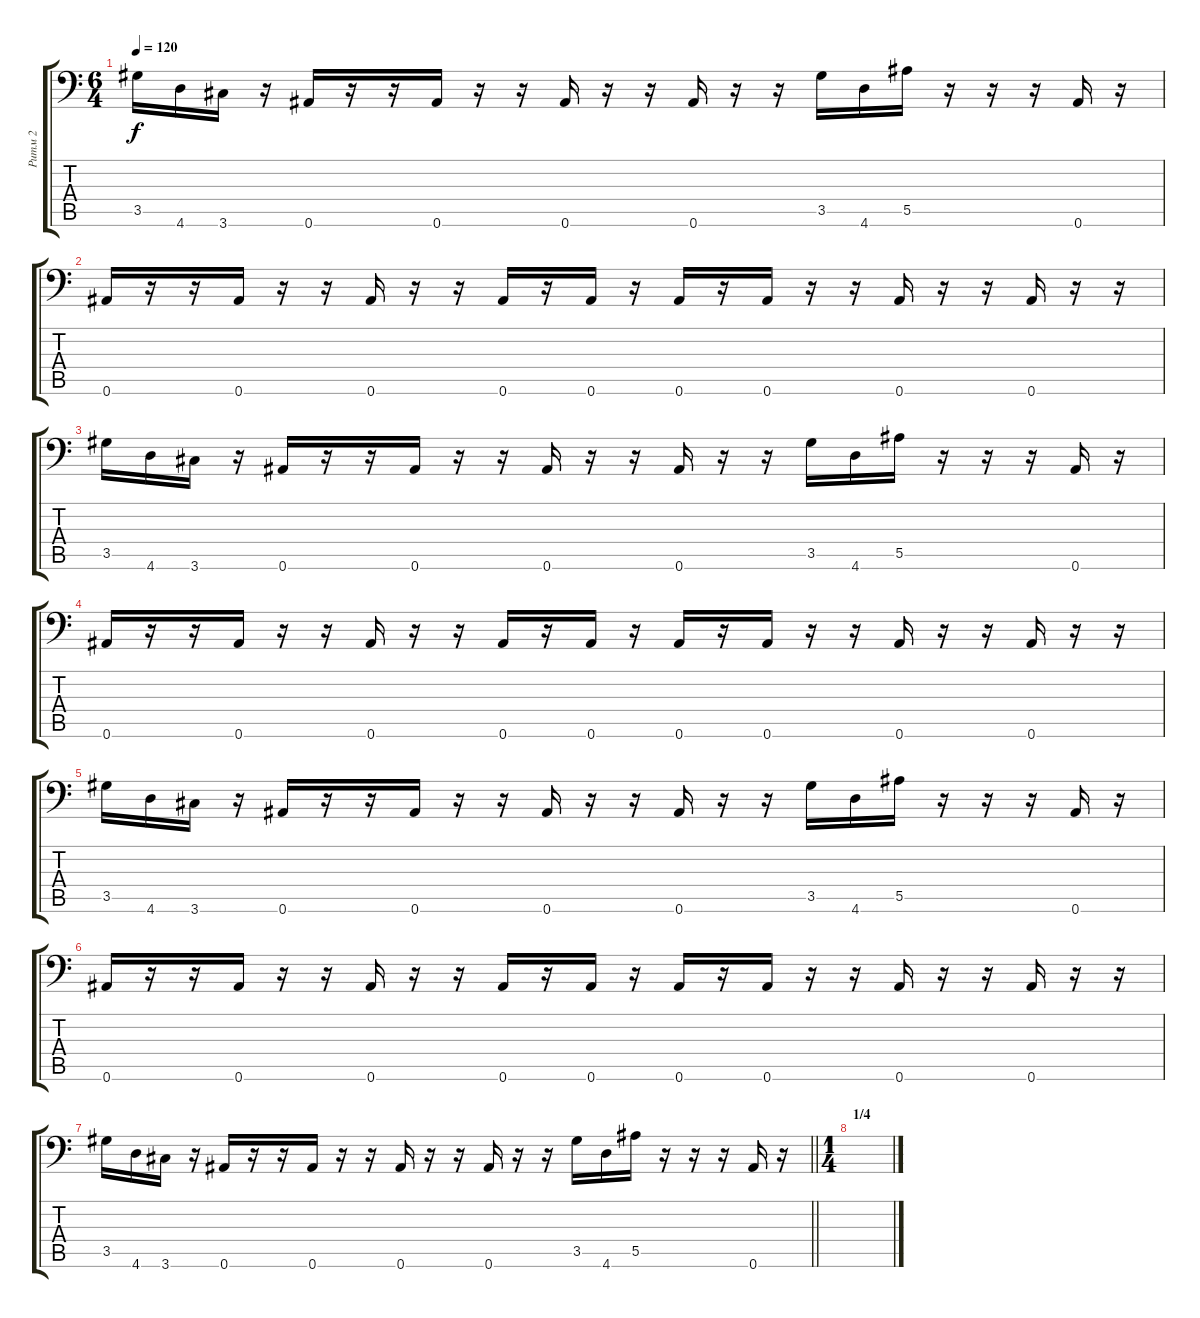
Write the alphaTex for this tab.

\track ("Ритм 2" "Ритм 2") {instrument overdrivenguitar}
\staff {score tabs}
\tuning (C4 G3 Eb3 Bb2 F2 Bb1) {hide}
\ts (6 4)
\tempo 120
\clef f4
\ks c
3.5.16{dy f} 4.6.16 3.6.16 r.16 0.6.16 r.16 r.16 0.6.16 r.16 r.16 0.6.16 r.16 r.16 0.6.16 r.16 r.16 3.5.16 4.6.16 5.5.16 r.16 r.16 r.16 0.6.16 r.16 |
0.6.16{instrument distortionguitar} r.16 r.16 0.6.16 r.16 r.16 0.6.16 r.16 r.16 0.6.16 r.16 0.6.16 r.16 0.6.16 r.16 0.6.16 r.16 r.16 0.6.16 r.16 r.16 0.6.16 r.16 r.16 |
3.5.16 4.6.16 3.6.16 r.16 0.6.16 r.16 r.16 0.6.16 r.16 r.16 0.6.16 r.16 r.16 0.6.16 r.16 r.16 3.5.16 4.6.16 5.5.16 r.16 r.16 r.16 0.6.16 r.16 |
0.6.16{instrument distortionguitar} r.16 r.16 0.6.16 r.16 r.16 0.6.16 r.16 r.16 0.6.16 r.16 0.6.16 r.16 0.6.16 r.16 0.6.16 r.16 r.16 0.6.16 r.16 r.16 0.6.16 r.16 r.16 |
3.5.16 4.6.16 3.6.16 r.16 0.6.16 r.16 r.16 0.6.16 r.16 r.16 0.6.16 r.16 r.16 0.6.16 r.16 r.16 3.5.16 4.6.16 5.5.16 r.16 r.16 r.16 0.6.16 r.16 |
0.6.16{instrument distortionguitar} r.16 r.16 0.6.16 r.16 r.16 0.6.16 r.16 r.16 0.6.16 r.16 0.6.16 r.16 0.6.16 r.16 0.6.16 r.16 r.16 0.6.16 r.16 r.16 0.6.16 r.16 r.16 |
\barLineRight lightlight
3.5.16 4.6.16 3.6.16 r.16 0.6.16 r.16 r.16 0.6.16 r.16 r.16 0.6.16 r.16 r.16 0.6.16 r.16 r.16 3.5.16 4.6.16 5.5.16 r.16 r.16 r.16 0.6.16 r.16 |
\ts (1 4)
\section ("" "1/4")
